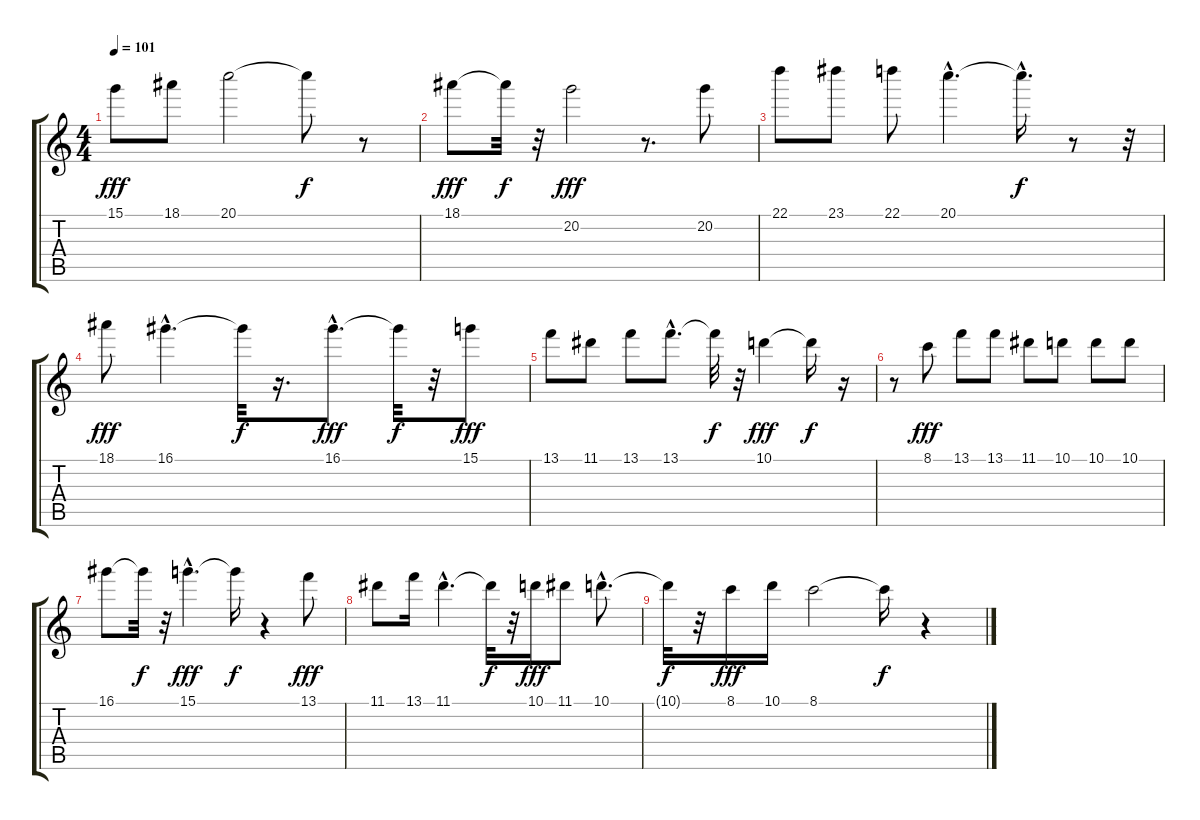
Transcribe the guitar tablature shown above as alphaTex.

\track "" {instrument overdrivenguitar}
\staff {score tabs}
\tuning (E4 B3 G3 D3 A2 E2) {hide}
\ts (4 4)
\tempo 101
\clef g2
\ks c
15.1.8{dy fff} 18.1.8 20.1.2 20.1{t}.8{dy f} r.8 |
18.1.8{dy fff} 18.1{t}.32{dy f} r.32 20.2.2{dy fff} r.8{d} 20.2.8 |
22.1.8 23.1.8 22.1.8 20.1{hac}.4{d} 20.1{hac t}.16{d dy f} r.8 r.32 |
18.1.8{dy fff} 16.1{hac}.4{d} 16.1{t}.32{dy f} r.16{d} 16.1{hac}.8{d dy fff} 16.1{t}.32{dy f} r.32 15.1.8{dy fff} |
13.1.8 11.1.8 13.1.8 13.1{hac}.8{d} 13.1{t}.32{dy f} r.32 10.1.4{dy fff} 10.1{t}.16{dy f} r.16 |
r.8 8.1.8{dy fff} 13.1.8 13.1.8 11.1.8 10.1.8 10.1.8 10.1.8 |
16.1.8 16.1{t}.32{dy f} r.32 15.1{hac}.4{d dy fff} 15.1{t}.16{dy f} r.4 13.1.8{dy fff} |
11.1.8 13.1.16 11.1{hac}.4{d} 11.1{t}.32{dy f} r.32 10.1.16{dy fff} 11.1.8 10.1{hac}.8{d} |
10.1{t}.32{dy f} r.32 8.1.16{dy fff} 10.1.16 8.1.2 8.1{t}.16{dy f} r.4
